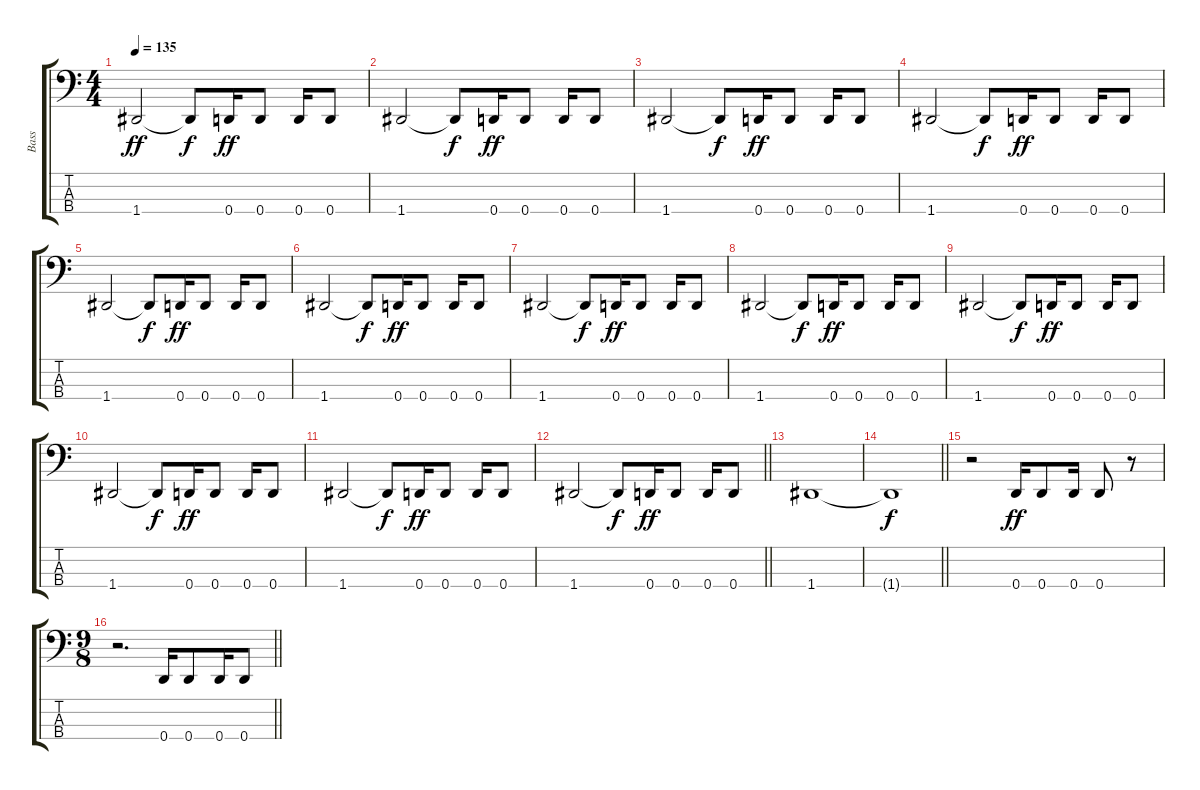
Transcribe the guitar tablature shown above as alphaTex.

\track ("Bass" "Bass") {instrument electricbasspick}
\staff {score tabs}
\tuning (G2 D2 A1 D1) {hide}
\ts (4 4)
\tempo 135
\clef f4
\ks c
1.4.2{dy ff} 1.4{t}.8{dy f} 0.4.16{dy ff} 0.4.8 0.4.16 0.4.8 |
1.4.2 1.4{t}.8{dy f} 0.4.16{dy ff} 0.4.8 0.4.16 0.4.8 |
1.4.2 1.4{t}.8{dy f} 0.4.16{dy ff} 0.4.8 0.4.16 0.4.8 |
1.4.2 1.4{t}.8{dy f} 0.4.16{dy ff} 0.4.8 0.4.16 0.4.8 |
1.4.2 1.4{t}.8{dy f} 0.4.16{dy ff} 0.4.8 0.4.16 0.4.8 |
1.4.2 1.4{t}.8{dy f} 0.4.16{dy ff} 0.4.8 0.4.16 0.4.8 |
1.4.2 1.4{t}.8{dy f} 0.4.16{dy ff} 0.4.8 0.4.16 0.4.8 |
1.4.2 1.4{t}.8{dy f} 0.4.16{dy ff} 0.4.8 0.4.16 0.4.8 |
1.4.2 1.4{t}.8{dy f} 0.4.16{dy ff} 0.4.8 0.4.16 0.4.8 |
1.4.2 1.4{t}.8{dy f} 0.4.16{dy ff} 0.4.8 0.4.16 0.4.8 |
1.4.2 1.4{t}.8{dy f} 0.4.16{dy ff} 0.4.8 0.4.16 0.4.8 |
\barLineRight lightlight
1.4.2 1.4{t}.8{dy f} 0.4.16{dy ff} 0.4.8 0.4.16 0.4.8 |
\section ("" "")
1.4.1 |
\barLineRight lightlight
1.4{t}.1{dy f} |
\section ("" "")
r.2 0.4.16{dy ff} 0.4.8 0.4.16 0.4.8 r.8 |
\ts (9 8)
\barLineRight lightlight
r.2{d} 0.4.16 0.4.8 0.4.16 0.4.8
